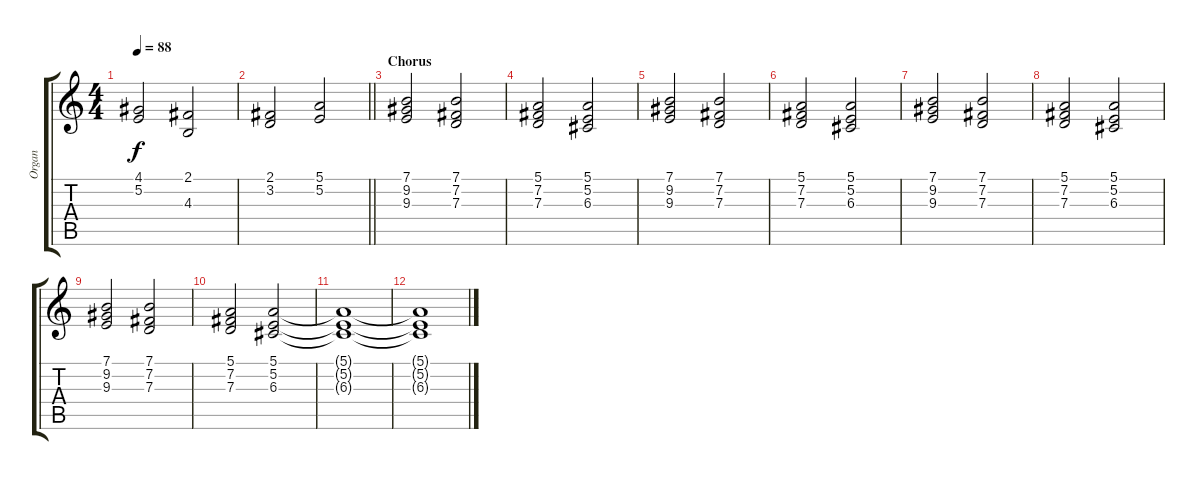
\track ("Organ" "Organ") {instrument drawbarorgan}
\staff {score tabs}
\tuning (E4 B3 G3 D3 A2 E2) {hide}
\ts (4 4)
\tempo 88
\clef g2
\ks c
(4.1 5.2).2{dy f} (2.1 4.3).2 |
\barLineRight lightlight
(2.1 3.2).2 (5.1 5.2).2 |
\section ("" "Chorus")
(7.1 9.2 9.3).2 (7.1 7.2 7.3).2 |
(5.1 7.2 7.3).2 (5.1 5.2 6.3).2 |
(7.1 9.2 9.3).2 (7.1 7.2 7.3).2 |
(5.1 7.2 7.3).2 (5.1 5.2 6.3).2 |
(7.1 9.2 9.3).2 (7.1 7.2 7.3).2 |
(5.1 7.2 7.3).2 (5.1 5.2 6.3).2 |
(7.1 9.2 9.3).2 (7.1 7.2 7.3).2 |
(5.1 7.2 7.3).2 (5.1 5.2 6.3).2 |
(5.1{t} 5.2{t} 6.3{t}).1 |
(5.1{t} 5.2{t} 6.3{t}).1
